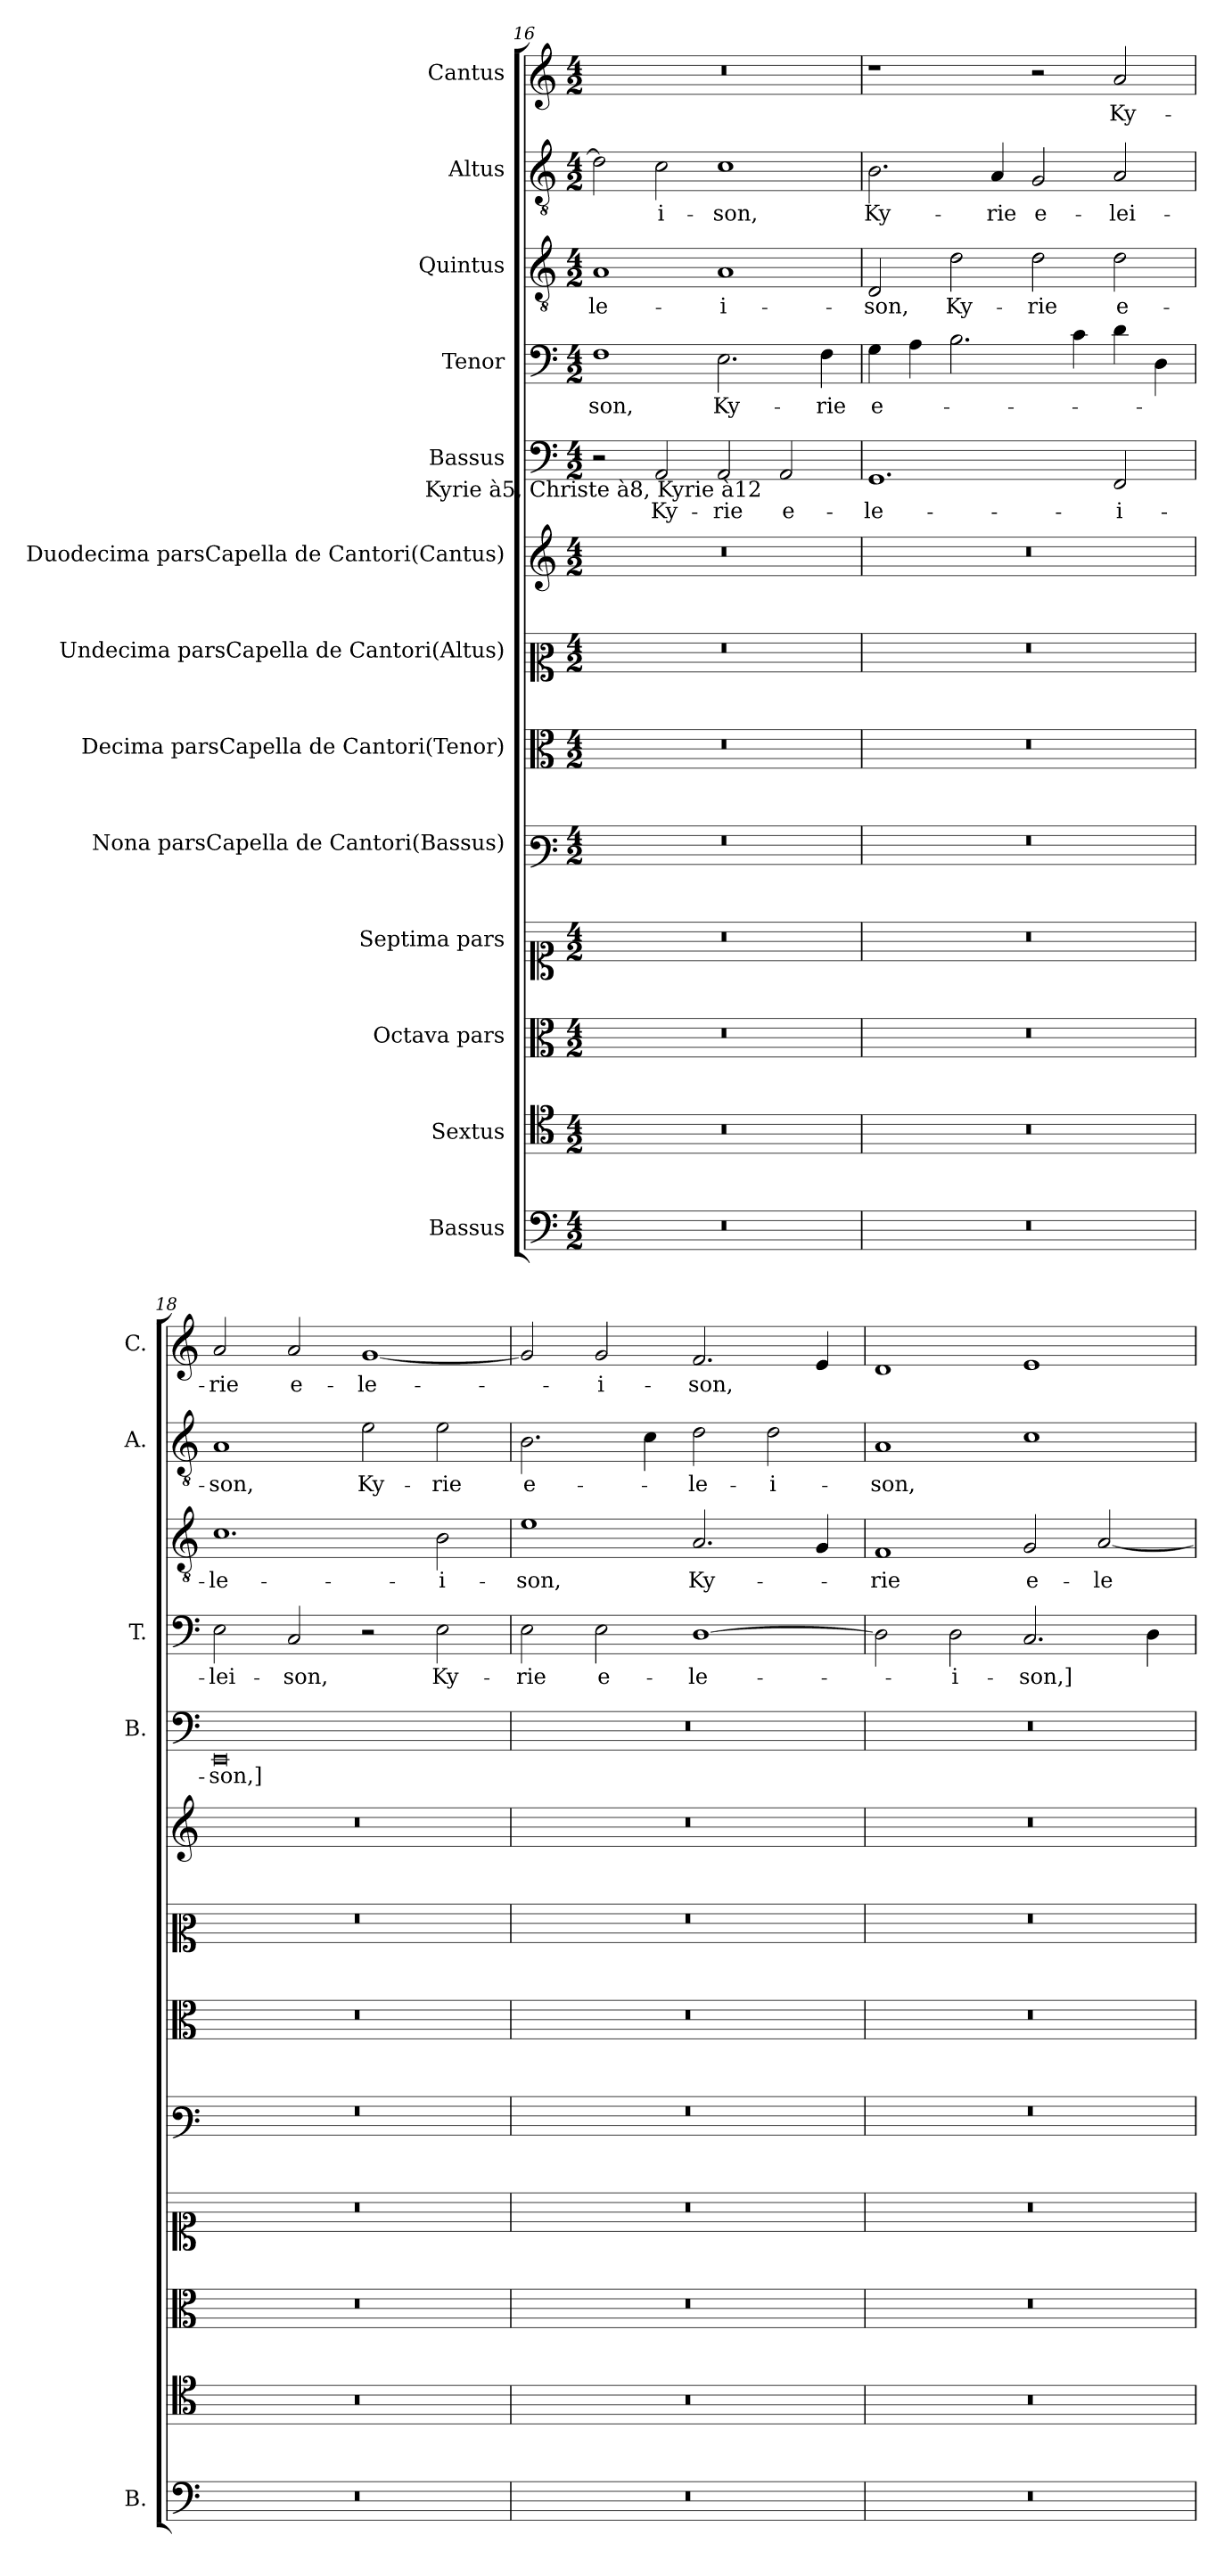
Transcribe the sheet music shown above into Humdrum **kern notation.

**kern	**kern	**kern	**kern	**kern	**kern	**kern	**kern	**kern	**text	**kern	**text	**kern	**text	**kern	**text	**kern	**text
*part13	*part12	*part11	*part10	*part9	*part8	*part7	*part6	*part5	*part5	*part4	*part4	*part3	*part3	*part2	*part2	*part1	*part1
*staff13	*staff12	*staff11	*staff10	*staff9	*staff8	*staff7	*staff6	*staff5	*staff5	*staff4	*staff4	*staff3	*staff3	*staff2	*staff2	*staff1	*staff1
*I"Bassus	*I"Sextus	*I"Octava pars	*I"Septima pars	*I"Nona parsCapella de Cantori(Bassus)	*I"Decima parsCapella de Cantori(Tenor)	*I"Undecima parsCapella de Cantori(Altus)	*I"Duodecima parsCapella de Cantori(Cantus)	*I"Bassus	*	*I"Tenor	*	*I"Quintus	*	*I"Altus	*	*I"Cantus	*
*I'B.	*	*	*	*	*	*	*	*I'B.	*	*I'T.	*	*	*	*I'A.	*	*I'C.	*
*clefF4	*clefC4	*clefC3	*clefC1	*clefF3	*clefC3	*clefC2	*clefG2	*clefF4	*	*clefF4	*	*clefGv2	*	*clefGv2	*	*clefG2	*
*	*	*ITrd7c12	*	*	*ITrd7c12	*ITrd7c12	*	*	*	*	*	*ITrd7c12	*	*ITrd7c12	*	*	*
*k[]	*k[]	*k[]	*k[]	*k[]	*k[]	*k[]	*k[]	*k[]	*	*k[]	*	*k[]	*	*k[]	*	*k[]	*
*a:	*a:	*a:	*a:	*a:	*a:	*a:	*a:	*a:	*	*a:	*	*a:	*	*a:	*	*a:	*
*M4/2	*M4/2	*M4/2	*M4/2	*M4/2	*M4/2	*M4/2	*M4/2	*M4/2	*	*M4/2	*	*M4/2	*	*M4/2	*	*M4/2	*
=16	=16	=16	=16	=16	=16	=16	=16	=16	=16	=16	=16	=16	=16	=16	=16	=16	=16
!	!	!	!	!	!	!	!	!LO:TX:b:cj:t=Kyrie à5, Christe à8, Kyrie à12	!	!	!	!	!	!	!	!	!
!LO:N:vis=1	!LO:N:vis=1	!LO:N:vis=1	!LO:N:vis=1	!LO:N:vis=1	!LO:N:vis=1	!LO:N:vis=1	!LO:N:vis=1	!	!	!	!LO:LY:b	!	!LO:LY:b	!	!	!LO:N:vis=1	!
0r	0r	0r	0r	0r	0r	0r	0r	2r	.	1F	-son,	1AA	-le-	2D\]	.	0r	.
!	!	!	!	!	!	!	!	!	!LO:LY:b	!	!	!	!	!	!LO:LY:b	!	!
.	.	.	.	.	.	.	.	2AA/	Ky-	.	.	.	.	2C\	-i-	.	.
!	!	!	!	!	!	!	!	!	!LO:LY:b	!	!LO:LY:b	!	!LO:LY:b	!	!LO:LY:b	!	!
.	.	.	.	.	.	.	.	2AA/	-rie	2.E\	Ky-	1AA	-i-	1C	-son,	.	.
!	!	!	!	!	!	!	!	!	!LO:LY:b	!	!	!	!	!	!	!	!
.	.	.	.	.	.	.	.	2AA/	e-	.	.	.	.	.	.	.	.
!	!	!	!	!	!	!	!	!	!	!	!LO:LY:b	!	!	!	!	!	!
.	.	.	.	.	.	.	.	.	.	4F\	-rie	.	.	.	.	.	.
=17	=17	=17	=17	=17	=17	=17	=17	=17	=17	=17	=17	=17	=17	=17	=17	=17	=17
!LO:N:vis=1	!LO:N:vis=1	!LO:N:vis=1	!LO:N:vis=1	!LO:N:vis=1	!LO:N:vis=1	!LO:N:vis=1	!LO:N:vis=1	!	!LO:LY:b	!	!LO:LY:b	!	!LO:LY:b	!	!LO:LY:b	!	!
0r	0r	0r	0r	0r	0r	0r	0r	1.GG	-le-	4G\	e-	2DD/	-son,	2.BB\	Ky-	1r	.
.	.	.	.	.	.	.	.	.	.	4A\	.	.	.	.	.	.	.
!	!	!	!	!	!	!	!	!	!	!	!	!	!LO:LY:b	!	!	!	!
.	.	.	.	.	.	.	.	.	.	2.B\	.	2D\	Ky-	.	.	.	.
!	!	!	!	!	!	!	!	!	!	!	!	!	!	!	!LO:LY:b	!	!
.	.	.	.	.	.	.	.	.	.	.	.	.	.	4AA/	-rie	.	.
!	!	!	!	!	!	!	!	!	!	!	!	!	!LO:LY:b	!	!LO:LY:b	!	!
.	.	.	.	.	.	.	.	.	.	.	.	2D\	-rie	2GG/	e-	2r	.
.	.	.	.	.	.	.	.	.	.	4c\	.	.	.	.	.	.	.
!	!	!	!	!	!	!	!	!	!LO:LY:b	!	!	!	!LO:LY:b	!	!LO:LY:b	!	!LO:LY:b
.	.	.	.	.	.	.	.	2FF/	-i-	4d\	.	2D\	e-	2AA/	-lei-	2a/	Ky-
.	.	.	.	.	.	.	.	.	.	4D\	.	.	.	.	.	.	.
=18	=18	=18	=18	=18	=18	=18	=18	=18	=18	=18	=18	=18	=18	=18	=18	=18	=18
!LO:N:vis=1	!LO:N:vis=1	!LO:N:vis=1	!LO:N:vis=1	!LO:N:vis=1	!LO:N:vis=1	!LO:N:vis=1	!LO:N:vis=1	!	!LO:LY:b	!	!LO:LY:b	!	!LO:LY:b	!	!LO:LY:b	!	!LO:LY:b
0r	0r	0r	0r	0r	0r	0r	0r	0EE	-son,]	2E\	-lei-	1.C	-le-	1AA	-son,	2a/	-rie
!	!	!	!	!	!	!	!	!	!	!	!LO:LY:b	!	!	!	!	!	!LO:LY:b
.	.	.	.	.	.	.	.	.	.	2C/	-son,	.	.	.	.	2a/	e-
!	!	!	!	!	!	!	!	!	!	!	!	!	!	!	!LO:LY:b	!	!LO:LY:b
.	.	.	.	.	.	.	.	.	.	2r	.	.	.	2E\	Ky-	[<1g	-le-
!	!	!	!	!	!	!	!	!	!	!	!LO:LY:b	!	!LO:LY:b	!	!LO:LY:b	!	!
.	.	.	.	.	.	.	.	.	.	2E\	Ky-	2BB\	-i-	2E\	-rie	.	.
!!LO:LB:g=z
=19	=19	=19	=19	=19	=19	=19	=19	=19	=19	=19	=19	=19	=19	=19	=19	=19	=19
!LO:N:vis=1	!LO:N:vis=1	!LO:N:vis=1	!LO:N:vis=1	!LO:N:vis=1	!LO:N:vis=1	!LO:N:vis=1	!LO:N:vis=1	!LO:N:vis=1	!	!	!LO:LY:b	!	!LO:LY:b	!	!LO:LY:b	!	!
0r	0r	0r	0r	0r	0r	0r	0r	0r	.	2E\	-rie	1E	-son,	2.BB\	e-	2g/]	.
!	!	!	!	!	!	!	!	!	!	!	!LO:LY:b	!	!	!	!	!	!LO:LY:b
.	.	.	.	.	.	.	.	.	.	2E\	e-	.	.	.	.	2g/	-i-
.	.	.	.	.	.	.	.	.	.	.	.	.	.	4C\	.	.	.
!	!	!	!	!	!	!	!	!	!	!	!LO:LY:b	!	!LO:LY:b	!	!LO:LY:b	!	!LO:LY:b
.	.	.	.	.	.	.	.	.	.	[>1D	-le-	2.AA/	Ky-	2D\	-le-	2.f/	-son,
!	!	!	!	!	!	!	!	!	!	!	!	!	!	!	!LO:LY:b	!	!
.	.	.	.	.	.	.	.	.	.	.	.	.	.	2D\	-i-	.	.
.	.	.	.	.	.	.	.	.	.	.	.	4GG/	.	.	.	4e/	.
=20	=20	=20	=20	=20	=20	=20	=20	=20	=20	=20	=20	=20	=20	=20	=20	=20	=20
!LO:N:vis=1	!LO:N:vis=1	!LO:N:vis=1	!LO:N:vis=1	!LO:N:vis=1	!LO:N:vis=1	!LO:N:vis=1	!LO:N:vis=1	!LO:N:vis=1	!	!	!	!	!LO:LY:b	!	!LO:LY:b	!	!
0r	0r	0r	0r	0r	0r	0r	0r	0r	.	2D\]	.	1FF	-rie	1AA	-son,	1d	.
!	!	!	!	!	!	!	!	!	!	!	!LO:LY:b	!	!	!	!	!	!
.	.	.	.	.	.	.	.	.	.	2D\	-i-	.	.	.	.	.	.
!	!	!	!	!	!	!	!	!	!	!	!LO:LY:b	!	!LO:LY:b	!	!	!	!
.	.	.	.	.	.	.	.	.	.	2.C/	-son,]	2GG/	e-	1C	.	1e	.
!	!	!	!	!	!	!	!	!	!	!	!	!	!LO:LY:b	!	!	!	!
.	.	.	.	.	.	.	.	.	.	.	.	[<2AA/	-le-	.	.	.	.
.	.	.	.	.	.	.	.	.	.	4D\	.	.	.	.	.	.	.
=	=	=	=	=	=	=	=	=	=	=	=	=	=	=	=	=	=
*-	*-	*-	*-	*-	*-	*-	*-	*-	*-	*-	*-	*-	*-	*-	*-	*-	*-
